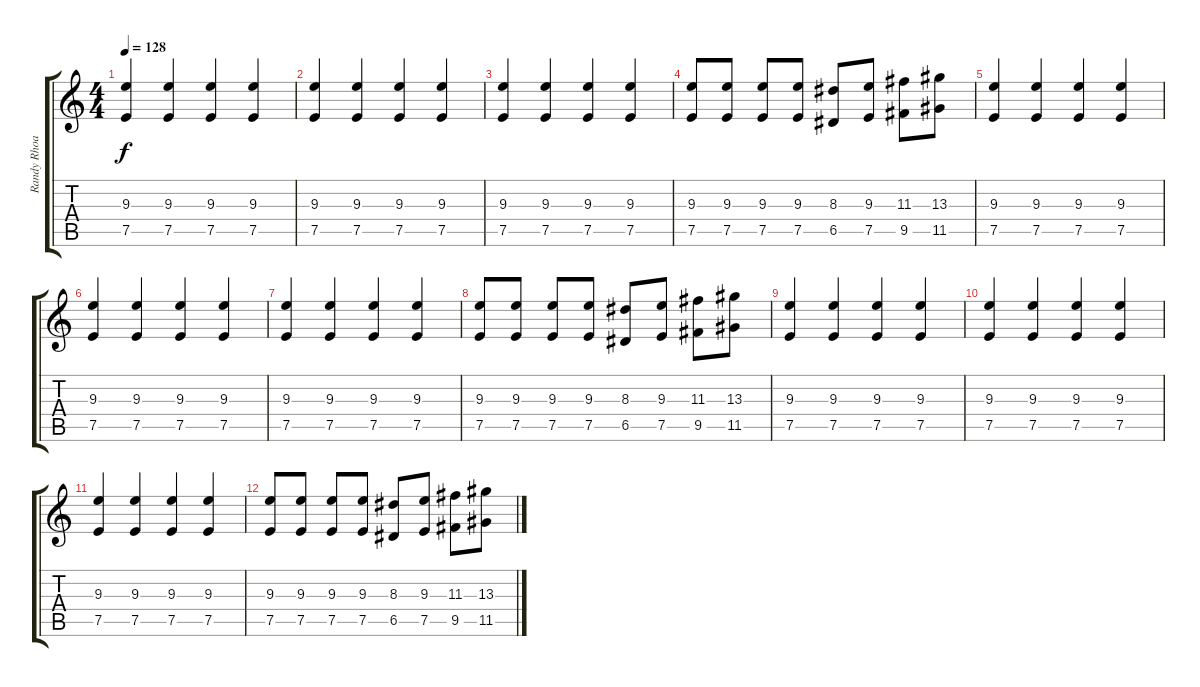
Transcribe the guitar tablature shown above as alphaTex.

\track ("Randy Rhoads (Lead)" "Randy Rhoa") {instrument overdrivenguitar}
\staff {score tabs}
\tuning (E4 B3 G3 D3 A2 E2) {hide}
\ts (4 4)
\tempo 128
\clef g2
\ks c
(9.3 7.5).4{dy f volume 10} (9.3 7.5).4 (9.3 7.5).4 (9.3 7.5).4 |
(9.3 7.5).4 (9.3 7.5).4 (9.3 7.5).4 (9.3 7.5).4 |
(9.3 7.5).4 (9.3 7.5).4 (9.3 7.5).4 (9.3 7.5).4 |
(9.3 7.5).8 (9.3 7.5).8 (9.3 7.5).8 (9.3 7.5).8 (8.3 6.5).8 (9.3 7.5).8 (11.3 9.5).8 (13.3 11.5).8 |
(9.3 7.5).4{volume 7} (9.3 7.5).4 (9.3 7.5).4 (9.3 7.5).4 |
(9.3 7.5).4 (9.3 7.5).4 (9.3 7.5).4 (9.3 7.5).4 |
(9.3 7.5).4 (9.3 7.5).4 (9.3 7.5).4 (9.3 7.5).4 |
(9.3 7.5).8 (9.3 7.5).8 (9.3 7.5).8 (9.3 7.5).8 (8.3 6.5).8 (9.3 7.5).8 (11.3 9.5).8 (13.3 11.5).8 |
(9.3 7.5).4{volume 5} (9.3 7.5).4 (9.3 7.5).4 (9.3 7.5).4 |
(9.3 7.5).4 (9.3 7.5).4 (9.3 7.5).4 (9.3 7.5).4 |
(9.3 7.5).4 (9.3 7.5).4 (9.3 7.5).4 (9.3 7.5).4 |
(9.3 7.5).8 (9.3 7.5).8 (9.3 7.5).8 (9.3 7.5).8 (8.3 6.5).8 (9.3 7.5).8 (11.3 9.5).8 (13.3 11.5).8
